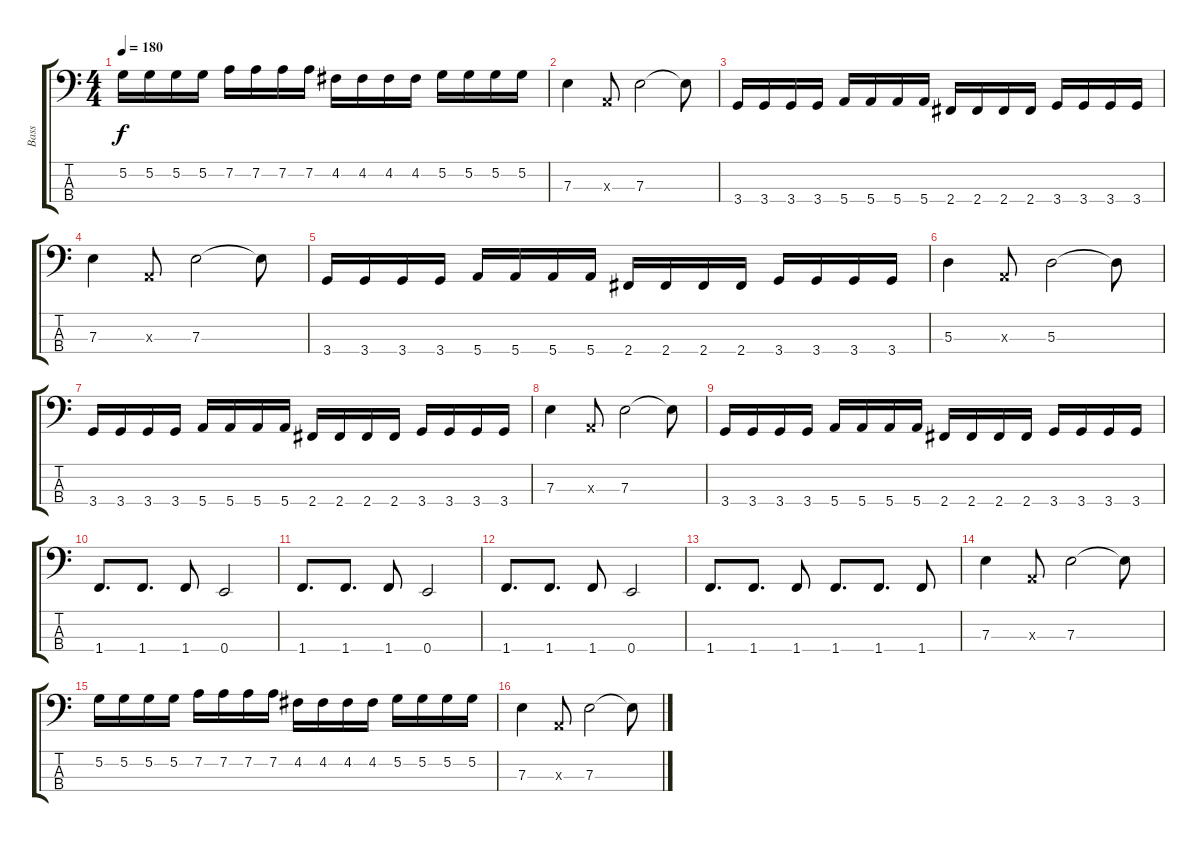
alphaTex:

\track ("Bass" "Bass") {instrument electricbasspick}
\staff {score tabs}
\tuning (G2 D2 A1 E1) {hide}
\ts (4 4)
\tempo 180
\clef f4
\ks c
5.2.16{dy f} 5.2.16 5.2.16 5.2.16 7.2.16 7.2.16 7.2.16 7.2.16 4.2.16 4.2.16 4.2.16 4.2.16 5.2.16 5.2.16 5.2.16 5.2.16 |
7.3.4 0.3{x}.8 7.3.2 7.3{t}.8 |
3.4.16 3.4.16 3.4.16 3.4.16 5.4.16 5.4.16 5.4.16 5.4.16 2.4.16 2.4.16 2.4.16 2.4.16 3.4.16 3.4.16 3.4.16 3.4.16 |
7.3.4 0.3{x}.8 7.3.2 7.3{t}.8 |
3.4.16 3.4.16 3.4.16 3.4.16 5.4.16 5.4.16 5.4.16 5.4.16 2.4.16 2.4.16 2.4.16 2.4.16 3.4.16 3.4.16 3.4.16 3.4.16 |
5.3.4 0.3{x}.8 5.3.2 5.3{t}.8 |
3.4.16 3.4.16 3.4.16 3.4.16 5.4.16 5.4.16 5.4.16 5.4.16 2.4.16 2.4.16 2.4.16 2.4.16 3.4.16 3.4.16 3.4.16 3.4.16 |
7.3.4 0.3{x}.8 7.3.2 7.3{t}.8 |
3.4.16 3.4.16 3.4.16 3.4.16 5.4.16 5.4.16 5.4.16 5.4.16 2.4.16 2.4.16 2.4.16 2.4.16 3.4.16 3.4.16 3.4.16 3.4.16 |
1.4.8{d} 1.4.8{d} 1.4.8 0.4.2 |
1.4.8{d} 1.4.8{d} 1.4.8 0.4.2 |
1.4.8{d} 1.4.8{d} 1.4.8 0.4.2 |
1.4.8{d} 1.4.8{d} 1.4.8 1.4.8{d} 1.4.8{d} 1.4.8 |
7.3.4 0.3{x}.8 7.3.2 7.3{t}.8 |
5.2.16 5.2.16 5.2.16 5.2.16 7.2.16 7.2.16 7.2.16 7.2.16 4.2.16 4.2.16 4.2.16 4.2.16 5.2.16 5.2.16 5.2.16 5.2.16 |
7.3.4 0.3{x}.8 7.3.2 7.3{t}.8
